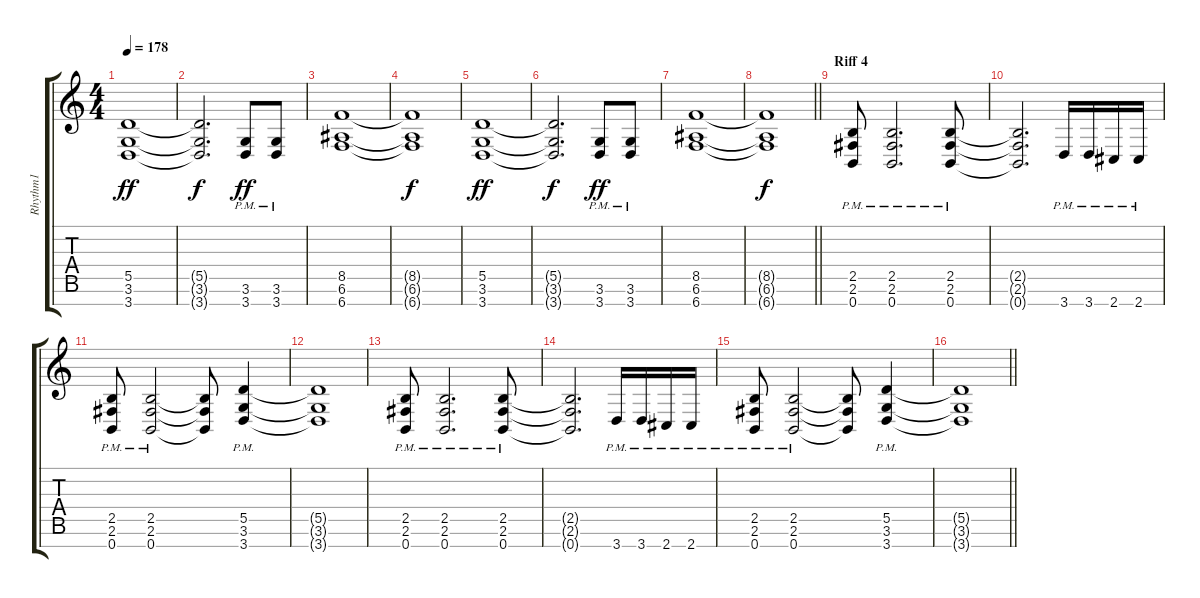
\track ("Rhythm1" "Rhythm1") {instrument distortionguitar}
\staff {score tabs}
\tuning (E4 B3 G3 D3 A2 E2 B1) {hide}
\ts (4 4)
\tempo 178
\clef g2
\ks c
(5.5 3.6 3.7).1{dy ff} |
(5.5{t} 3.6{t} 3.7{t}).2{d dy f} (3.6{pm} 3.7{pm}).8{dy ff} (3.6{pm} 3.7{pm}).8 |
(8.5 6.6 6.7).1 |
(8.5{t} 6.6{t} 6.7{t}).1{dy f} |
(5.5 3.6 3.7).1{dy ff} |
(5.5{t} 3.6{t} 3.7{t}).2{d dy f} (3.6{pm} 3.7{pm}).8{dy ff} (3.6{pm} 3.7{pm}).8 |
(8.5 6.6 6.7).1 |
\barLineRight lightlight
(8.5{t} 6.6{t} 6.7{t}).1{dy f} |
\section ("" "Riff 4")
(2.5{pm} 2.6{pm} 0.7{pm}).8 (2.5{pm} 2.6{pm} 0.7{pm}).2{d} (2.5{pm} 2.6{pm} 0.7{pm}).8 |
(2.5{t} 2.6{t} 0.7{t}).2{d} 3.7{pm}.16 3.7{pm}.16 2.7{pm}.16 2.7{pm}.16 |
(2.5{pm} 2.6{pm} 0.7{pm}).8 (2.5{pm} 2.6{pm} 0.7{pm}).2 (2.5{t} 2.6{t} 0.7{t}).8 (5.5{pm} 3.6{pm} 3.7{pm}).4 |
(5.5{t} 3.6{t} 3.7{t}).1 |
(2.5{pm} 2.6{pm} 0.7{pm}).8 (2.5{pm} 2.6{pm} 0.7{pm}).2{d} (2.5{pm} 2.6{pm} 0.7{pm}).8 |
(2.5{t} 2.6{t} 0.7{t}).2{d} 3.7{pm}.16 3.7{pm}.16 2.7{pm}.16 2.7{pm}.16 |
(2.5{pm} 2.6{pm} 0.7{pm}).8 (2.5{pm} 2.6{pm} 0.7{pm}).2 (2.5{t} 2.6{t} 0.7{t}).8 (5.5{pm} 3.6{pm} 3.7{pm}).4 |
\barLineRight lightlight
(5.5{t} 3.6{t} 3.7{t}).1
